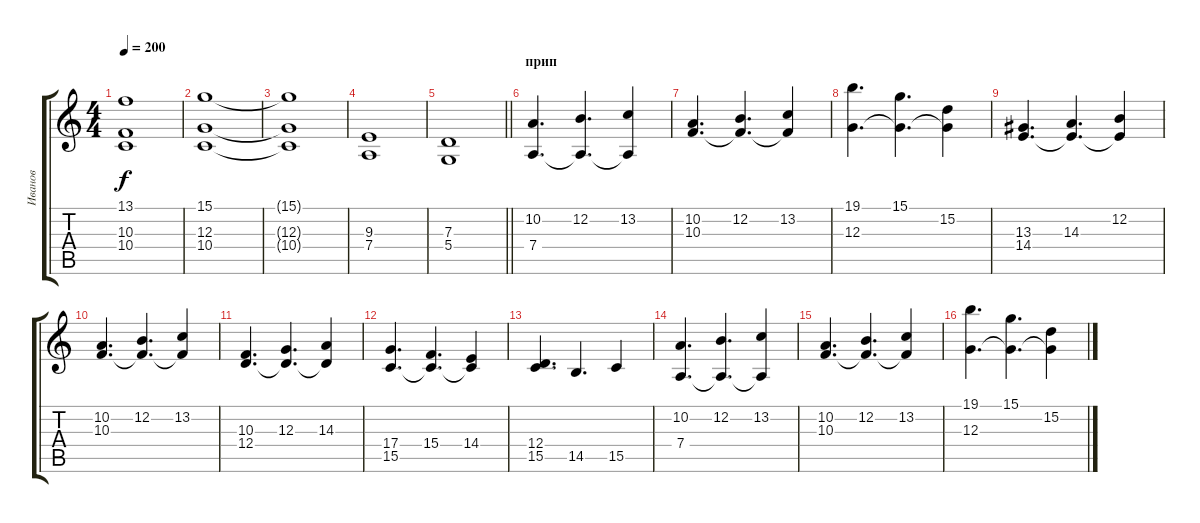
\track ("Иванов" "Иванов") {instrument vibraphone}
\staff {score tabs}
\tuning (E4 B3 G3 D3 A2 E2) {hide}
\ts (4 4)
\tempo 200
\clef g2
\ks c
(13.1{t} 10.3{t} 10.4{t}).1{dy f} |
(15.1 12.3 10.4).1 |
(15.1{t} 12.3{t} 10.4{t}).1 |
(9.3 7.4).1 |
\barLineRight lightlight
(7.3 5.4).1 |
\section ("" "прип")
(10.2 7.4).4{d volume 10} (12.2 7.4{t}).4{d} (13.2 7.4{t}).4 |
(10.2 10.3).4{d} (12.2 10.3{t}).4{d} (13.2 10.3{t}).4 |
(19.1 12.3).4{d} (15.1 12.3{t}).4{d} (15.2 12.3{t}).4 |
(13.3 14.4).4{d} (14.3 14.4{t}).4{d} (12.2 14.4{t}).4 |
(10.2 10.3).4{d} (12.2 10.3{t}).4{d} (13.2 10.3{t}).4 |
(10.3 12.4).4{d} (12.3 12.4{t}).4{d} (14.3 12.4{t}).4 |
(17.4 15.5).4{d} (15.4 15.5{t}).4{d} (14.4 15.5{t}).4 |
(12.4 15.5).4{d} 14.5.4{d} 15.5.4 |
(10.2 7.4).4{d} (12.2 7.4{t}).4{d} (13.2 7.4{t}).4 |
(10.2 10.3).4{d} (12.2 10.3{t}).4{d} (13.2 10.3{t}).4 |
(19.1 12.3).4{d} (15.1 12.3{t}).4{d} (15.2 12.3{t}).4
